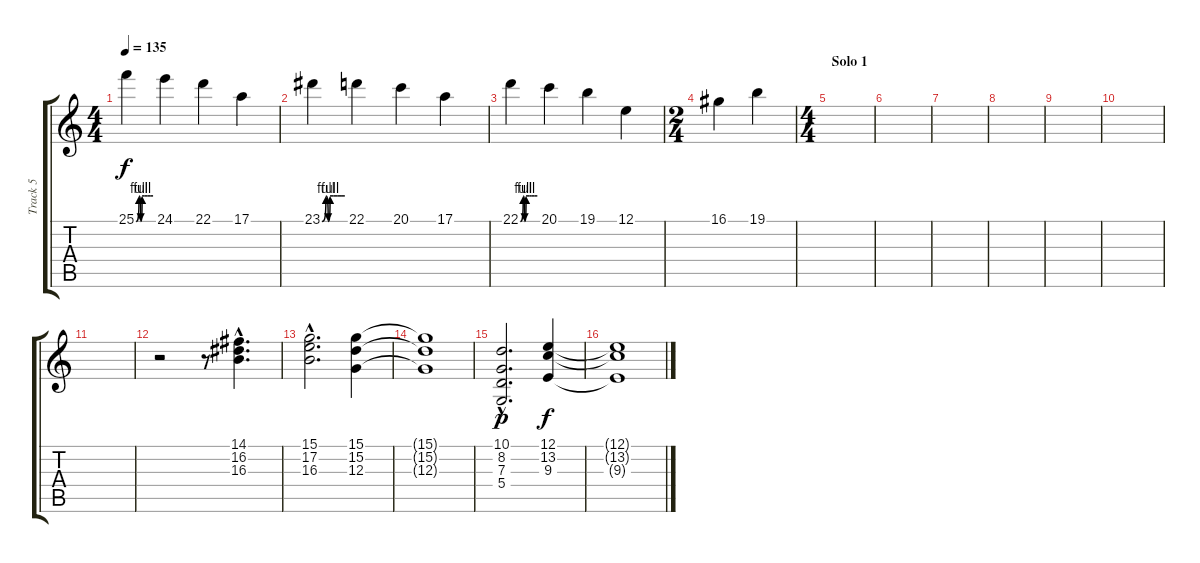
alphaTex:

\track ("Track 5" "Track 5") {instrument acousticgrandpiano}
\staff {score tabs}
\tuning (E4 B3 G3 D3 A2 E2) {hide}
\ts (4 4)
\tempo 135
\clef g2
\ks c
25.1{be (custom 0 0 10 4 16 0 21 4 30 4 40 4 50 4 60 4)}.4{dy f} 24.1.4 22.1.4 17.1.4 |
23.1{be (custom 0 0 10 4 16 0 21 4 30 4 40 4 50 4 60 4)}.4 22.1.4 20.1.4 17.1.4 |
22.1{be (custom 0 0 10 4 15 0 20 4 32 4 40 4 50 4 60 4)}.4 20.1.4 19.1.4 12.1.4 |
\ts (2 4)
16.1.4 19.1.4 |
\ts (4 4)
\section ("" "Solo 1")
|
|
|
|
|
|
|
r.2 r.8 (14.1{hac} 16.2{hac} 16.3{hac}).4{d} |
(15.1{hac} 17.2{hac} 16.3{hac}).2{d} (15.1 15.2 12.3).4 |
(15.1{t} 15.2{t} 12.3{t}).1 |
(10.1{hac} 8.2{hac} 7.3{hac} 5.4{hac}).2{d dy p} (12.1 13.2 9.3).4{dy f} |
(12.1{t} 13.2{t} 9.3{t}).1
